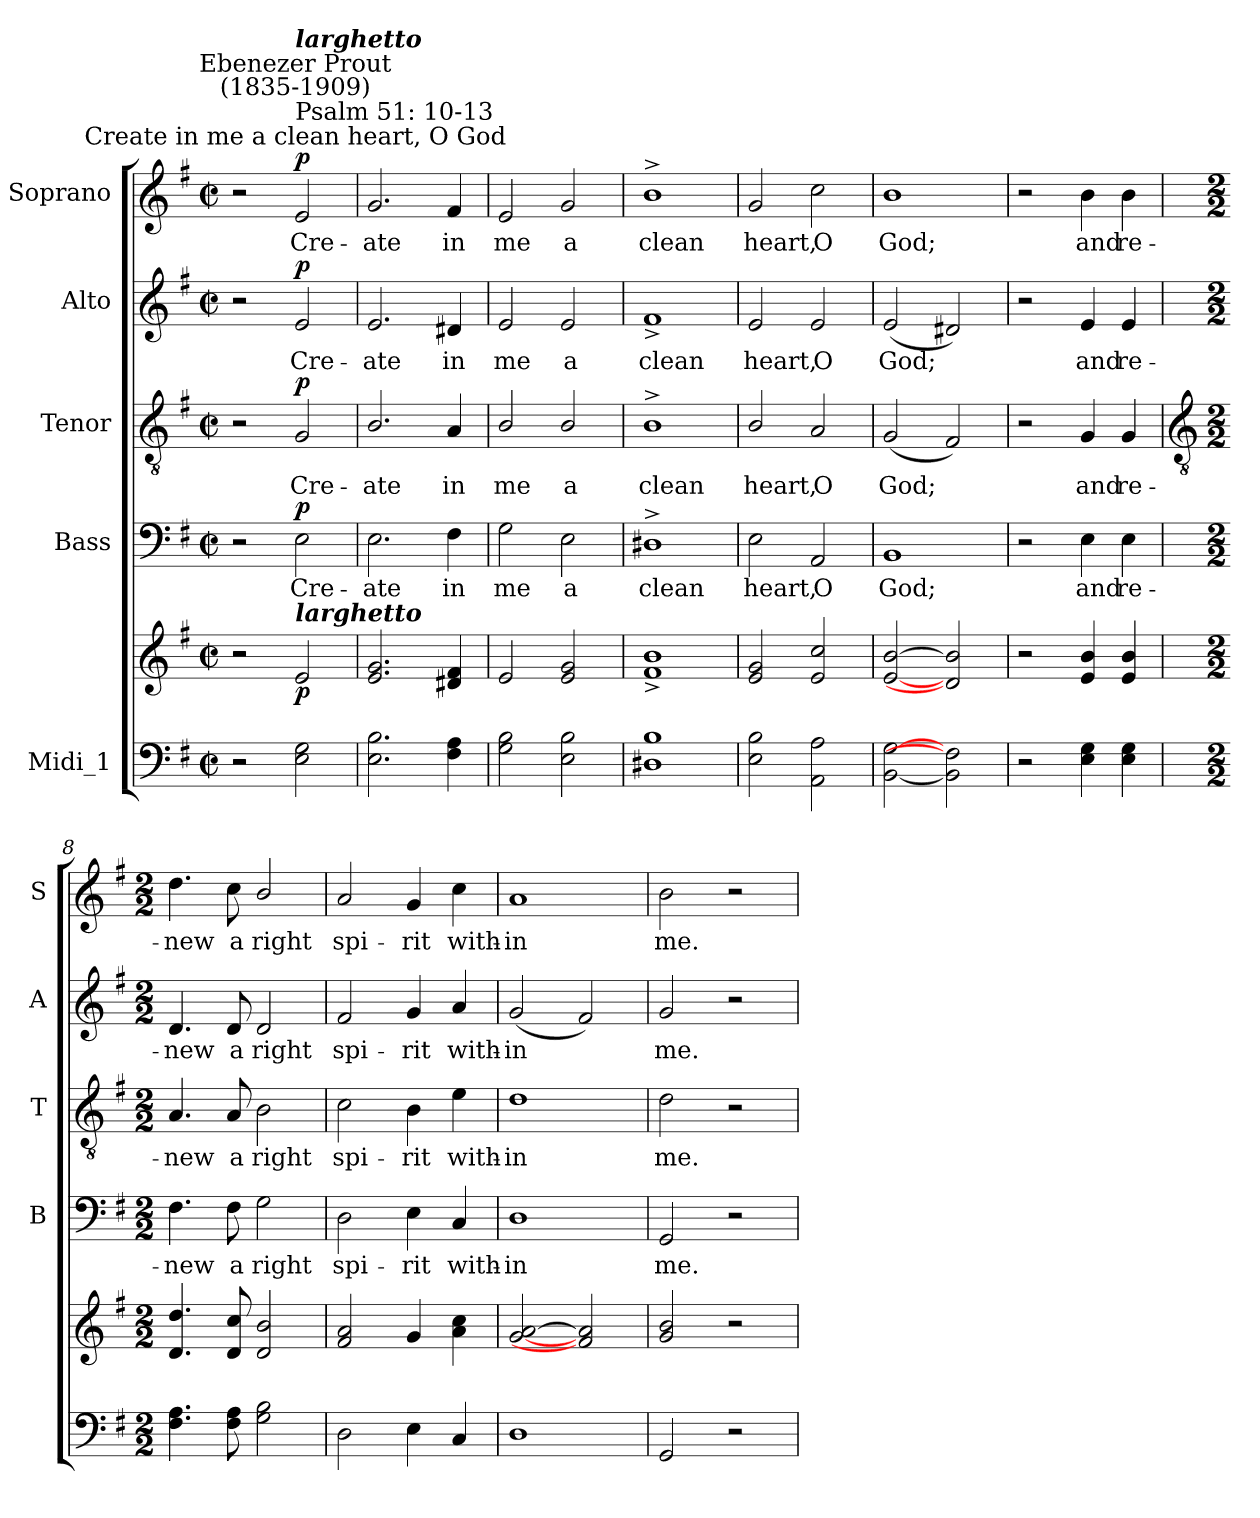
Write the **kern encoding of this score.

**kern	**kern	**dynam	**kern	**text	**dynam	**kern	**text	**dynam	**kern	**text	**dynam	**kern	**text	**dynam
*part5	*part5	*part5	*part4	*part4	*part4	*part3	*part3	*part3	*part2	*part2	*part2	*part1	*part1	*part1
*staff6	*staff5	*staff5/6	*staff4	*staff4	*staff4	*staff3	*staff3	*staff3	*staff2	*staff2	*staff2	*staff1	*staff1	*staff1
*I"Midi_1	*	*	*I"Bass	*	*	*I"Tenor	*	*	*I"Alto	*	*	*I"Soprano	*	*
*	*	*	*I'B	*	*	*I'T	*	*	*I'A	*	*	*I'S	*	*
*clefF4	*clefG2	*	*clefF4	*	*	*clefGv2	*	*	*clefG2	*	*	*clefG2	*	*
*k[f#]	*k[f#]	*	*k[f#]	*	*	*k[f#]	*	*	*k[f#]	*	*	*k[f#]	*	*
*G:	*G:	*	*G:	*	*	*G:	*	*	*G:	*	*	*G:	*	*
*M2/2	*M2/2	*	*M2/2	*	*	*M2/2	*	*	*M2/2	*	*	*M2/2	*	*
*met(c|)	*met(c|)	*	*met(c|)	*	*	*met(c|)	*	*	*met(c|)	*	*	*met(c|)	*	*
=1	=1	=1	=1	=1	=1	=1	=1	=1	=1	=1	=1	=1	=1	=1
2r	2r	.	2r	.	.	2r	.	.	2r	.	.	2r	.	.
!	!	!	!	!	!	!	!	!	!	!	!	!LO:TX:a:cj:t=Create in me a clean heart, O God	!	!
!	!	!	!	!	!	!	!	!	!	!	!	!LO:TX:a:t=Psalm 51&colon; 10-13	!	!
!	!	!	!	!	!	!	!	!	!	!	!	!LO:TX:a:cj:t=Ebenezer Prout\n(1835-1909)	!	!
!	!	!	!	!	!	!	!	!	!	!	!	!LO:TX:a:Bi:t=larghetto	!	!
!	!LO:TX:a:Bi:t=larghetto	!	!	!	!	!	!	!	!	!	!	!	!	!
!	!	!LO:DY:b	!	!LO:LY:b	!LO:DY:b	!	!LO:LY:b	!LO:DY:b	!	!LO:LY:b	!LO:DY:b	!	!LO:LY:b	!LO:DY:b
2E 2G	2e	p	2E	Cre-	p	2G	Cre-	p	2e	Cre-	p	2e	Cre-	p
=2	=2	=2	=2	=2	=2	=2	=2	=2	=2	=2	=2	=2	=2	=2
!	!	!	!	!LO:LY:b	!	!	!LO:LY:b	!	!	!LO:LY:b	!	!	!LO:LY:b	!
2.E 2.B	2.e 2.g	.	2.E	-ate	.	2.B/	-ate	.	2.e	-ate	.	2.g	-ate	.
!	!	!	!	!LO:LY:b	!	!	!LO:LY:b	!	!	!LO:LY:b	!	!	!LO:LY:b	!
4F# 4A	4d#X 4f#	.	4F#	in	.	4A	in	.	4d#X	in	.	4f#	in	.
=3	=3	=3	=3	=3	=3	=3	=3	=3	=3	=3	=3	=3	=3	=3
!	!	!	!	!LO:LY:b	!	!	!LO:LY:b	!	!	!LO:LY:b	!	!	!LO:LY:b	!
2G 2B	2e	.	2G	me	.	2B/	me	.	2e	me	.	2e	me	.
!	!	!	!	!LO:LY:b	!	!	!LO:LY:b	!	!	!LO:LY:b	!	!	!LO:LY:b	!
2E 2B	2e 2g	.	2E	a	.	2B/	a	.	2e	a	.	2g	a	.
=4	=4	=4	=4	=4	=4	=4	=4	=4	=4	=4	=4	=4	=4	=4
!	!	!	!	!LO:LY:b	!	!	!LO:LY:b	!	!	!LO:LY:b	!	!	!LO:LY:b	!
1D#X 1B	1f#^ 1b^	.	1D#X^	clean	.	1B^	clean	.	1f#^	clean	.	1b^	clean	.
=5	=5	=5	=5	=5	=5	=5	=5	=5	=5	=5	=5	=5	=5	=5
!	!	!	!	!LO:LY:b	!	!	!LO:LY:b	!	!	!LO:LY:b	!	!	!LO:LY:b	!
2E 2B	2e 2g	.	2E	heart,	.	2B/	heart,	.	2e	heart,	.	2g	heart,	.
!	!	!	!	!LO:LY:b	!	!	!LO:LY:b	!	!	!LO:LY:b	!	!	!LO:LY:b	!
2AA 2A	2e 2cc	.	2AA	O	.	2A	O	.	2e	O	.	2cc	O	.
=6	=6	=6	=6	=6	=6	=6	=6	=6	=6	=6	=6	=6	=6	=6
!	!	!	!	!LO:LY:b	!	!	!LO:LY:b	!	!	!LO:LY:b	!	!	!LO:LY:b	!
[2BB [2G	[2e [2b	.	1BB	God;	.	(<2G	God;	.	(<2e	God;	.	1b	God;	.
2BB] 2F#]	2d#] 2b]	.	.	.	.	2F#)	.	.	2d#X)	.	.	.	.	.
=7	=7	=7	=7	=7	=7	=7	=7	=7	=7	=7	=7	=7	=7	=7
2r	2r	.	2r	.	.	2r	.	.	2r	.	.	2r	.	.
!	!	!	!	!LO:LY:b	!	!	!LO:LY:b	!	!	!LO:LY:b	!	!	!LO:LY:b	!
4E 4G	4e 4b	.	4E	and	.	4G	and	.	4e	and	.	4b	and	.
!	!	!	!	!LO:LY:b	!	!	!LO:LY:b	!	!	!LO:LY:b	!	!	!LO:LY:b	!
4E 4G	4e 4b	.	4E	re-	.	4G	re-	.	4e	re-	.	4b	re-	.
!!LO:LB:g=z
=8	=8	=8	=8	=8	=8	=8	=8	=8	=8	=8	=8	=8	=8	=8
*	*	*	*	*	*	*clefGv2	*	*	*	*	*	*	*	*
*M2/2	*M2/2	*	*M2/2	*	*	*M2/2	*	*	*M2/2	*	*	*M2/2	*	*
!	!	!	!	!LO:LY:b	!	!	!LO:LY:b	!	!	!LO:LY:b	!	!	!LO:LY:b	!
4.F# 4.A	4.d 4.dd	.	4.F#	-new	.	4.A	-new	.	4.d	-new	.	4.dd	-new	.
!	!	!	!	!LO:LY:b	!	!	!LO:LY:b	!	!	!LO:LY:b	!	!	!LO:LY:b	!
8F# 8A	8d 8cc	.	8F#	a	.	8A	a	.	8d	a	.	8cc	a	.
!	!	!	!	!LO:LY:b	!	!	!LO:LY:b	!	!	!LO:LY:b	!	!	!LO:LY:b	!
2G 2B	2d 2b	.	2G	right	.	2B	right	.	2d	right	.	2b/	right	.
=9	=9	=9	=9	=9	=9	=9	=9	=9	=9	=9	=9	=9	=9	=9
!	!	!	!	!LO:LY:b	!	!	!LO:LY:b	!	!	!LO:LY:b	!	!	!LO:LY:b	!
2D	2f# 2a	.	2D	spi-	.	2c	spi-	.	2f#	spi-	.	2a	spi-	.
!	!	!	!	!LO:LY:b	!	!	!LO:LY:b	!	!	!LO:LY:b	!	!	!LO:LY:b	!
4E	4g	.	4E	-rit	.	4B	-rit	.	4g	-rit	.	4g	-rit	.
!	!	!	!	!LO:LY:b	!	!	!LO:LY:b	!	!	!LO:LY:b	!	!	!LO:LY:b	!
4C	4a 4cc	.	4C	with-	.	4e	with-	.	4a	with-	.	4cc	with-	.
=10	=10	=10	=10	=10	=10	=10	=10	=10	=10	=10	=10	=10	=10	=10
!	!	!	!	!LO:LY:b	!	!	!LO:LY:b	!	!	!LO:LY:b	!	!	!LO:LY:b	!
1D	[2g [2a	.	1D	-in	.	1d	-in	.	(<2g	-in	.	1a	-in	.
.	2f#] 2a]	.	.	.	.	.	.	.	2f#)	.	.	.	.	.
=11	=11	=11	=11	=11	=11	=11	=11	=11	=11	=11	=11	=11	=11	=11
!	!	!	!	!LO:LY:b	!	!	!LO:LY:b	!	!	!LO:LY:b	!	!	!LO:LY:b	!
2GG	2g 2b	.	2GG	me.	.	2d	me.	.	2g	me.	.	2b	me.	.
2r	2r	.	2r	.	.	2r	.	.	2r	.	.	2r	.	.
=	=	=	=	=	=	=	=	=	=	=	=	=	=	=
*-	*-	*-	*-	*-	*-	*-	*-	*-	*-	*-	*-	*-	*-	*-
